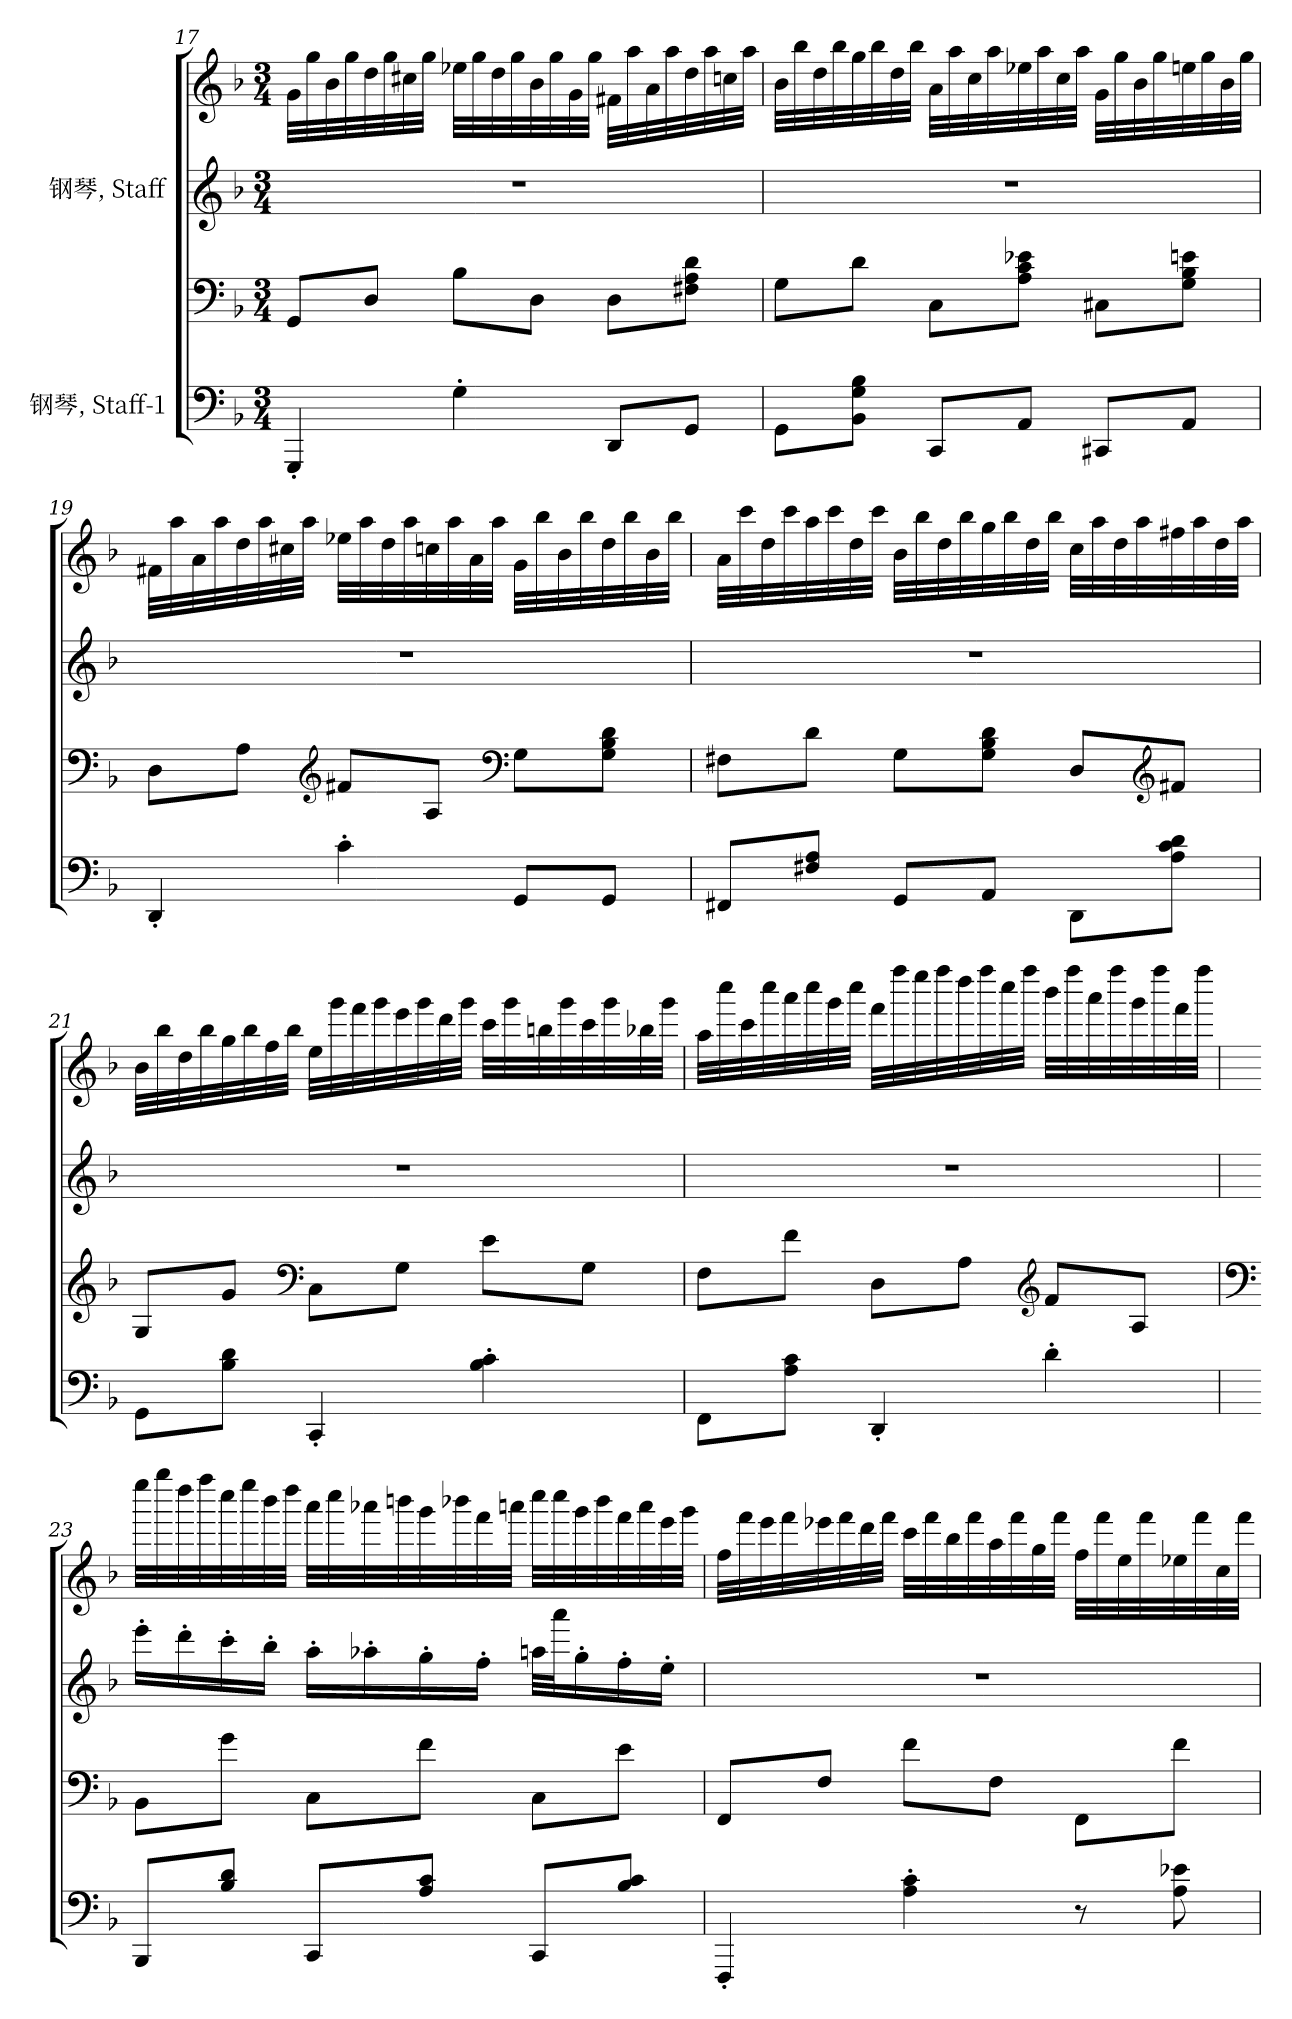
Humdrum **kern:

**kern	**kern	**kern	**kern
*part2	*part2	*part1	*part1
*staff4	*staff3	*staff2	*staff1
*I"钢琴, Staff-1	*	*I"钢琴, Staff	*
!!LO:LB:g=z
*clefF4	*clefF4	*clefG2	*clefG2
*k[b-]	*k[b-]	*k[b-]	*k[b-]
*M3/4	*M3/4	*M3/4	*M3/4
=17	=17	=17	=17
4GGG'/	8GG/L	2.r	32g\LLL
.	.	.	32gg\
.	.	.	32b-\
.	.	.	32gg\
.	8D/J	.	32dd\
.	.	.	32gg\
.	.	.	32cc#X\
.	.	.	32gg\JJJ
4G'\	8B-\L	.	32ee-X\LLL
.	.	.	32gg\
.	.	.	32dd\
.	.	.	32gg\
.	8D\J	.	32b-\
.	.	.	32gg\
.	.	.	32g\
.	.	.	32gg\JJJ
8DD/L	8D\L	.	32f#X\LLL
.	.	.	32aa\
.	.	.	32a\
.	.	.	32aa\
8GG/J	8F#X\ 8A\ 8d\J	.	32dd\
.	.	.	32aa\
.	.	.	32ccn\
.	.	.	32aa\JJJ
!!LO:LB:g=z
=18	=18	=18	=18
8GG\L	8G\L	2.r	32b-\LLL
.	.	.	32bb-\
.	.	.	32dd\
.	.	.	32bb-\
8BB-\ 8G\ 8B-\J	8d\J	.	32gg\
.	.	.	32bb-\
.	.	.	32dd\
.	.	.	32bb-\JJJ
8CC/L	8C\L	.	32a\LLL
.	.	.	32aa\
.	.	.	32cc\
.	.	.	32aa\
8AA/J	8A\ 8c\ 8e-X\J	.	32ee-X\
.	.	.	32aa\
.	.	.	32cc\
.	.	.	32aa\JJJ
8CC#X/L	8C#X\L	.	32g\LLL
.	.	.	32gg\
.	.	.	32b-\
.	.	.	32gg\
8AA/J	8G\ 8B-\ 8en\J	.	32een\
.	.	.	32gg\
.	.	.	32b-\
.	.	.	32gg\JJJ
!!LO:PB:g=z
=19	=19	=19	=19
4DD'/	8D\L	2.r	32f#X\LLL
.	.	.	32aa\
.	.	.	32a\
.	.	.	32aa\
.	8A\J	.	32dd\
.	.	.	32aa\
.	.	.	32cc#X\
.	.	.	32aa\JJJ
*	*clefG2	*	*
4c'\	8f#X/L	.	32ee-X\LLL
.	.	.	32aa\
.	.	.	32dd\
.	.	.	32aa\
.	8A/J	.	32ccn\
.	.	.	32aa\
.	.	.	32a\
.	.	.	32aa\JJJ
*	*clefF4	*	*
8GG/L	8G\L	.	32g\LLL
.	.	.	32bb-\
.	.	.	32b-\
.	.	.	32bb-\
8GG/J	8G\ 8B-\ 8d\J	.	32dd\
.	.	.	32bb-\
.	.	.	32b-\
.	.	.	32bb-\JJJ
!!LO:LB:g=z
=20	=20	=20	=20
8FF#X/L	8F#X\L	2.r	32a\LLL
.	.	.	32ccc\
.	.	.	32dd\
.	.	.	32ccc\
8F#X/ 8A/J	8d\J	.	32aa\
.	.	.	32ccc\
.	.	.	32dd\
.	.	.	32ccc\JJJ
8GG/L	8G\L	.	32b-\LLL
.	.	.	32bb-\
.	.	.	32dd\
.	.	.	32bb-\
8AA/J	8G\ 8B-\ 8d\J	.	32gg\
.	.	.	32bb-\
.	.	.	32dd\
.	.	.	32bb-\JJJ
8DD\L	8D/L	.	32cc\LLL
.	.	.	32aa\
.	.	.	32dd\
.	.	.	32aa\
*	*clefG2	*	*
8A\ 8c\ 8d\J	8f#X/J	.	32ff#X\
.	.	.	32aa\
.	.	.	32dd\
.	.	.	32aa\JJJ
!!LO:LB:g=z
=21	=21	=21	=21
8GG\L	8G/L	2.r	32b-\LLL
.	.	.	32bb-\
.	.	.	32dd\
.	.	.	32bb-\
8B-\ 8d\J	8g/J	.	32gg\
.	.	.	32bb-\
.	.	.	32ff\
.	.	.	32bb-\JJJ
*	*clefF4	*	*
4CC'/	8C\L	.	32ee\LLL
.	.	.	32ggg\
.	.	.	32fff\
.	.	.	32ggg\
.	8G\J	.	32eee\
.	.	.	32ggg\
.	.	.	32ddd\
.	.	.	32ggg\JJJ
4B-\' 4c\'	8e\L	.	32ccc\LLL
.	.	.	32ggg\
.	.	.	32bbn\
.	.	.	32ggg\
.	8G\J	.	32ccc\
.	.	.	32ggg\
.	.	.	32bb-X\
.	.	.	32ggg\JJJ
!!LO:PB:g=z
=22	=22	=22	=22
8FF\L	8F\L	2.r	32aa\LLL
.	.	.	32cccc\
.	.	.	32ccc\
.	.	.	32cccc\
8A\ 8c\J	8f\J	.	32aaa\
.	.	.	32cccc\
.	.	.	32ggg\
.	.	.	32cccc\JJJ
4DD'/	8D\L	.	32fff\LLL
.	.	.	32ffff\
.	.	.	32eeee\
.	.	.	32ffff\
.	8A\J	.	32dddd\
.	.	.	32ffff\
.	.	.	32cccc\
.	.	.	32ffff\JJJ
*	*clefG2	*	*
4d'\	8f/L	.	32bbb-\LLL
.	.	.	32ffff\
.	.	.	32aaa\
.	.	.	32ffff\
.	8A/J	.	32ggg\
.	.	.	32ffff\
.	.	.	32fff\
.	.	.	32ffff\JJJ
!!LO:LB:g=z
=23	=23	=23	=23
*	*clefF4	*	*
8BBB-/L	8BB-\L	16eee'\LL	32eeee\LLL
.	.	.	32gggg\
.	.	16ddd'\	32dddd\
.	.	.	32ffff\
8B-/ 8d/J	8g\J	16ccc'\	32cccc\
.	.	.	32eeee\
.	.	16bb-'\JJ	32bbb-\
.	.	.	32dddd\JJJ
8CC/L	8C\L	16aa'\LL	32aaa\LLL
.	.	.	32cccc\
.	.	16aa-X'\	32aaa-X\
.	.	.	32bbbn\
8A/ 8c/J	8f\J	16gg'\	32ggg\
.	.	.	32bbb-X\
.	.	16ff'\JJ	32fff\
.	.	.	32aaan\JJJ
8CC/L	8C\L	32aan\LLL	32cccc\LLL
.	.	32aaa\J	32cccc\
.	.	16gg'\	32ggg\
.	.	.	32bbb-\
8B-/ 8c/J	8e\J	16ff'\	32fff\
.	.	.	32aaa\
.	.	16ee'\JJ	32eee\
.	.	.	32ggg\JJJ
!!LO:LB:g=z
=24	=24	=24	=24
4FFF'/	8FF/L	2.r	32ff\LLL
.	.	.	32fff\
.	.	.	32eee\
.	.	.	32fff\
.	8F/J	.	32eee-X\
.	.	.	32fff\
.	.	.	32ddd\
.	.	.	32fff\JJJ
4A\' 4c\'	8f\L	.	32ccc\LLL
.	.	.	32fff\
.	.	.	32bb-\
.	.	.	32fff\
.	8F\J	.	32aa\
.	.	.	32fff\
.	.	.	32gg\
.	.	.	32fff\JJJ
8r	8FF\L	.	32ff\LLL
.	.	.	32fff\
.	.	.	32ee\
.	.	.	32fff\
8A\ 8e-X\	8f\J	.	32ee-X\
.	.	.	32fff\
.	.	.	32cc\
.	.	.	32fff\JJJ
=	=	=	=
*-	*-	*-	*-
